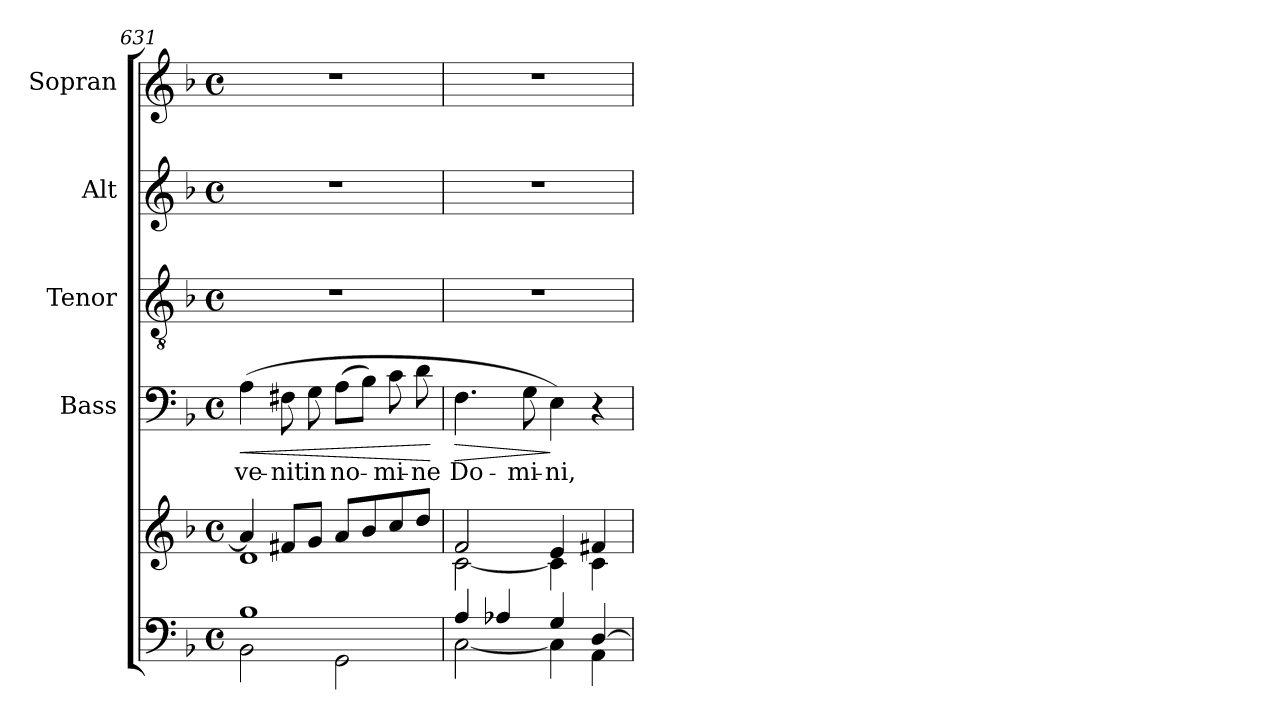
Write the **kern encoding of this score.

**kern	**kern	**kern	**text	**dynam	**kern	**kern	**kern
*part5	*part5	*part4	*part4	*part4	*part3	*part2	*part1
*staff6	*staff5	*staff4	*staff4	*staff4	*staff3	*staff2	*staff1
*	*	*I"Bass	*	*	*I"Tenor	*I"Alt	*I"Sopran
*	*	*I'B.	*	*	*I'T.	*I'A.	*I'S.
*clefF4	*clefG2	*clefF4	*	*	*clefGv2	*clefG2	*clefG2
*k[b-]	*k[b-]	*k[b-]	*	*	*k[b-]	*k[b-]	*k[b-]
*F:	*F:	*F:	*	*	*F:	*F:	*F:
*M4/4	*M4/4	*M4/4	*	*	*M4/4	*M4/4	*M4/4
*met(c)	*met(c)	*met(c)	*	*	*met(c)	*met(c)	*met(c)
=631	=631	=631	=631	=631	=631	=631	=631
*^	*^	*	*	*	*	*	*
!	!	!	!	!	!LO:LY:b	!LO:HP:b	!	!	!
1B-	2BB-\	4a/]	1d	(>4A\	ve-	<	1r	1r	1r
!	!	!	!	!	!LO:LY:b	!	!	!	!
.	.	8f#X/L	.	8F#X\	-nit	.	.	.	.
!	!	!	!	!	!LO:LY:b	!	!	!	!
.	.	8g/J	.	8G\	in	.	.	.	.
!	!	!	!	!	!LO:LY:b	!	!	!	!
.	2GG\	8a/L	.	(>8A\L	no-	.	.	.	.
.	.	8b-/	.	8B-\J)	.	.	.	.	.
!	!	!	!	!	!LO:LY:b	!	!	!	!
.	.	8cc/	.	8c\	-mi-	.	.	.	.
!	!	!	!	!	!LO:LY:b	!	!	!	!
.	.	8dd/J	.	8d\	-ne	.	.	.	.
*v	*v	*	*	*	*	*	*	*	*
*	*v	*v	*	*	*	*	*	*
.	.	.	.	[	.	.	.
!!LO:PB:g=z
=632	=632	=632	=632	=632	=632	=632	=632
*^	*^	*	*	*	*	*	*
!	!	!	!	!	!LO:LY:b	!LO:HP:b	!	!	!
4A/	[<2C\	2f/	[<2c\	4.F\	Do-	>	1r	1r	1r
4A-X/	.	.	.	.	.	.	.	.	.
!	!	!	!	!	!LO:LY:b	!	!	!	!
.	.	.	.	8G\	-mi-	.	.	.	.
!	!	!	!	!	!LO:LY:b	!	!	!	!
4G/	4C\]	4e/	4c\]	4E\)	-ni,	]	.	.	.
[>4D/	4AA\	4f#X/	4c\	4r	.	.	.	.	.
*v	*v	*	*	*	*	*	*	*	*
*	*v	*v	*	*	*	*	*	*
=	=	=	=	=	=	=	=
*-	*-	*-	*-	*-	*-	*-	*-
